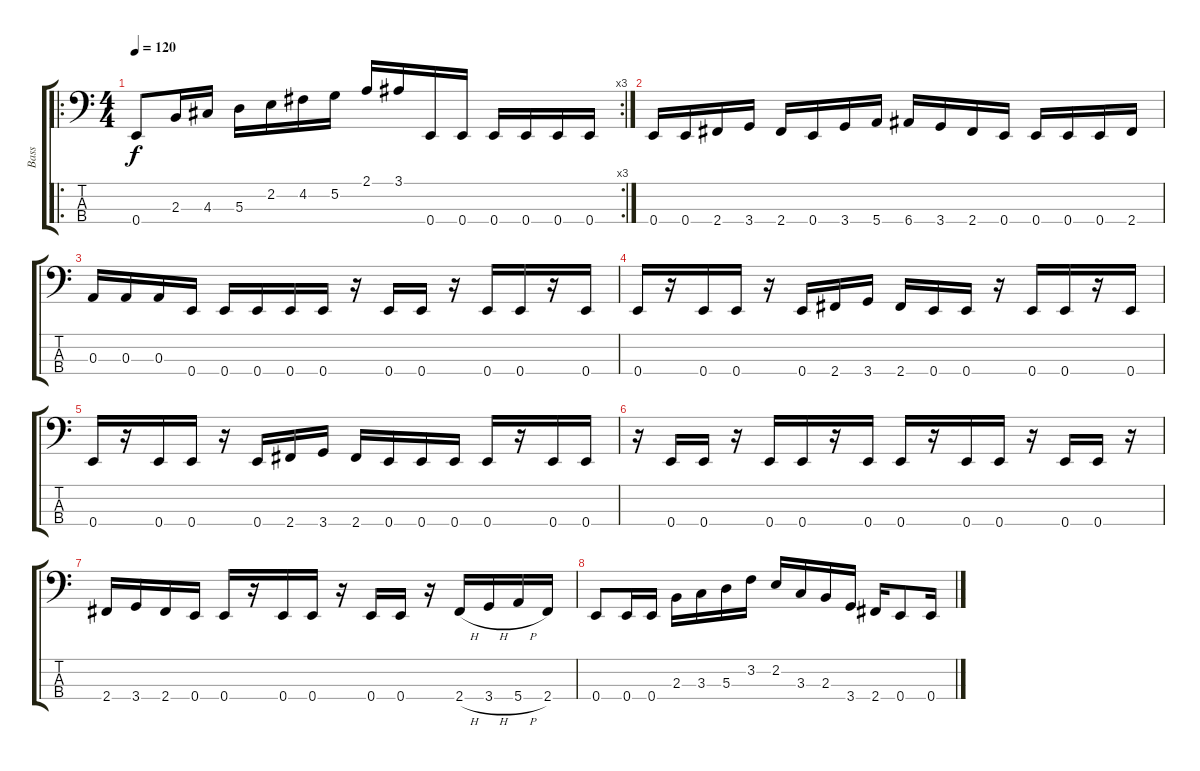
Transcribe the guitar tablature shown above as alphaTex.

\track ("Bass" "Bass") {instrument electricbasspick}
\staff {score tabs}
\tuning (G2 D2 A1 E1) {hide}
\ro
\rc 3
\ts (4 4)
\tempo 120
\clef f4
\ks c
0.4.8{dy f} 2.3.16 4.3.16 5.3.16 2.2.16 4.2.16 5.2.16 2.1.16 3.1.16 0.4.16 0.4.16 0.4.16 0.4.16 0.4.16 0.4.16 |
0.4.16 0.4.16 2.4.16 3.4.16 2.4.16 0.4.16 3.4.16 5.4.16 6.4.16 3.4.16 2.4.16 0.4.16 0.4.16 0.4.16 0.4.16 2.4.16 |
0.3.16 0.3.16 0.3.16 0.4.16 0.4.16 0.4.16 0.4.16 0.4.16 r.16 0.4.16 0.4.16 r.16 0.4.16 0.4.16 r.16 0.4.16 |
0.4.16 r.16 0.4.16 0.4.16 r.16 0.4.16 2.4.16 3.4.16 2.4.16 0.4.16 0.4.16 r.16 0.4.16 0.4.16 r.16 0.4.16 |
0.4.16 r.16 0.4.16 0.4.16 r.16 0.4.16 2.4.16 3.4.16 2.4.16 0.4.16 0.4.16 0.4.16 0.4.16 r.16 0.4.16 0.4.16 |
r.16 0.4.16 0.4.16 r.16 0.4.16 0.4.16 r.16 0.4.16 0.4.16 r.16 0.4.16 0.4.16 r.16 0.4.16 0.4.16 r.16 |
2.4.16 3.4.16 2.4.16 0.4.16 0.4.16 r.16 0.4.16 0.4.16 r.16 0.4.16 0.4.16 r.16 2.4{h}.16 3.4{h}.16 5.4{h}.16 2.4.16 |
0.4.8 0.4.16 0.4.16 2.3.16 3.3.16 5.3.16 3.2.16 2.2.16 3.3.16 2.3.16 3.4.16 2.4.16 0.4.8 0.4.16
